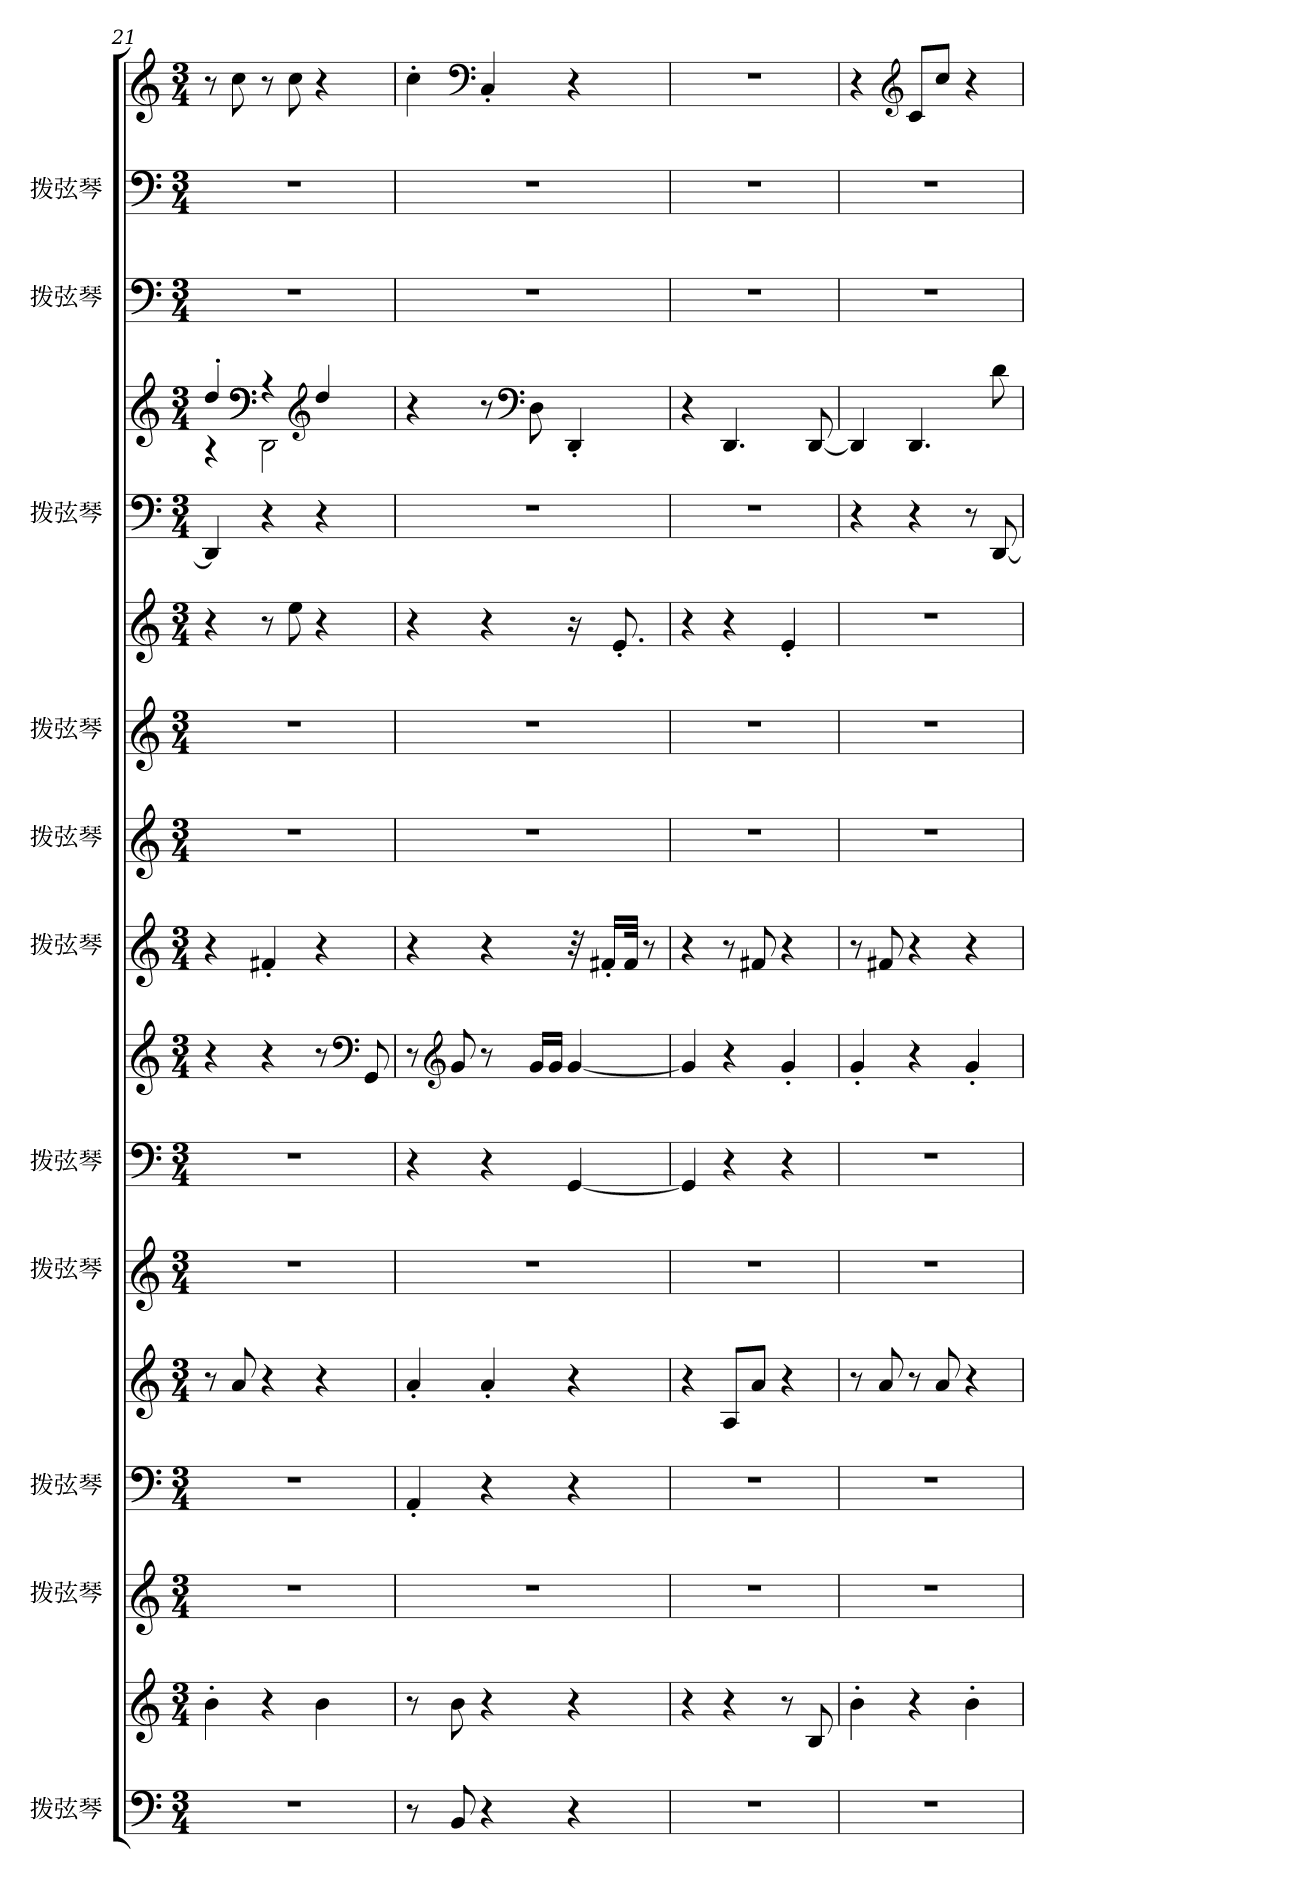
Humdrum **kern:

**kern	**kern	**kern	**kern	**kern	**kern	**kern	**kern	**kern	**kern	**kern	**kern	**kern	**kern	**kern	**kern	**kern
*part11	*part11	*part10	*part9	*part9	*part8	*part7	*part7	*part6	*part5	*part4	*part4	*part3	*part3	*part2	*part1	*part1
*staff17	*staff16	*staff15	*staff14	*staff13	*staff12	*staff11	*staff10	*staff9	*staff8	*staff7	*staff6	*staff5	*staff4	*staff3	*staff2	*staff1
*I"拨弦琴	*	*I"拨弦琴	*I"拨弦琴	*	*I"拨弦琴	*I"拨弦琴	*	*I"拨弦琴	*I"拨弦琴	*I"拨弦琴	*	*I"拨弦琴	*	*I"拨弦琴	*I"拨弦琴	*
!!LO:PB:g=z
*clefF4	*clefG2	*clefG2	*clefF4	*clefG2	*clefG2	*clefF4	*clefG2	*clefG2	*clefG2	*clefG2	*clefG2	*clefF4	*clefG2	*clefF4	*clefF4	*clefG2
*k[]	*k[]	*k[]	*k[]	*k[]	*k[]	*k[]	*k[]	*k[]	*k[]	*k[]	*k[]	*k[]	*k[]	*k[]	*k[]	*k[]
*M3/4	*M3/4	*M3/4	*M3/4	*M3/4	*M3/4	*M3/4	*M3/4	*M3/4	*M3/4	*M3/4	*M3/4	*M3/4	*M3/4	*M3/4	*M3/4	*M3/4
=21	=21	=21	=21	=21	=21	=21	=21	=21	=21	=21	=21	=21	=21	=21	=21	=21
*	*	*	*	*	*	*	*	*	*	*	*	*	*^	*	*	*
2.r	4b'\	2.r	2.r	8r	2.r	2.r	4r	4r	2.r	2.r	4r	4DD/]	4dd'/	4r	2.r	2.r	8r
.	.	.	.	8a/	.	.	.	.	.	.	.	.	.	.	.	.	8cc\
*	*	*	*	*	*	*	*	*	*	*	*	*	*clefF4	*	*	*	*
.	4r	.	.	4r	.	.	4r	4f#X'/	.	.	8r	4r	4r	2DD\	.	.	8r
.	.	.	.	.	.	.	.	.	.	.	8ee\	.	.	.	.	.	8cc\
*	*	*	*	*	*	*	*	*	*	*	*	*	*clefG2	*	*	*	*
.	4b\	.	.	4r	.	.	8r	4r	.	.	4r	4r	4dd/	.	.	.	4r
*	*	*	*	*	*	*	*clefF4	*	*	*	*	*	*	*	*	*	*
.	.	.	.	.	.	.	8GG/	.	.	.	.	.	.	.	.	.	.
*	*	*	*	*	*	*	*	*	*	*	*	*	*v	*v	*	*	*
=22	=22	=22	=22	=22	=22	=22	=22	=22	=22	=22	=22	=22	=22	=22	=22	=22
8r	8r	2.r	4AA'/	4a'/	2.r	4r	8r	4r	2.r	2.r	4r	2.r	4r	2.r	2.r	4cc'\
*	*	*	*	*	*	*	*clefG2	*	*	*	*	*	*	*	*	*
8BB/	8b\	.	.	.	.	.	8g/	.	.	.	.	.	.	.	.	.
*	*	*	*	*	*	*	*	*	*	*	*	*	*	*	*	*clefF4
4r	4r	.	4r	4a'/	.	4r	8r	4r	.	.	4r	.	8r	.	.	4C'/
*	*	*	*	*	*	*	*	*	*	*	*	*	*clefF4	*	*	*
.	.	.	.	.	.	.	16g/LL	.	.	.	.	.	8D\	.	.	.
.	.	.	.	.	.	.	16g/JJ	.	.	.	.	.	.	.	.	.
4r	4r	.	4r	4r	.	[4GG/	[4g/	32r	.	.	16r	.	4DD'/	.	.	4r
.	.	.	.	.	.	.	.	16f#X'/LL	.	.	.	.	.	.	.	.
.	.	.	.	.	.	.	.	.	.	.	8.e'/	.	.	.	.	.
.	.	.	.	.	.	.	.	32f#/JJk	.	.	.	.	.	.	.	.
.	.	.	.	.	.	.	.	8r	.	.	.	.	.	.	.	.
=23	=23	=23	=23	=23	=23	=23	=23	=23	=23	=23	=23	=23	=23	=23	=23	=23
2.r	4r	2.r	2.r	4r	2.r	4GG/]	4g/]	4r	2.r	2.r	4r	2.r	4r	2.r	2.r	2.r
.	4r	.	.	8A/L	.	4r	4r	8r	.	.	4r	.	4.DD/	.	.	.
.	.	.	.	8a/J	.	.	.	8f#X/	.	.	.	.	.	.	.	.
.	8r	.	.	4r	.	4r	4g'/	4r	.	.	4e'/	.	.	.	.	.
.	8B/	.	.	.	.	.	.	.	.	.	.	.	[8DD/	.	.	.
=24	=24	=24	=24	=24	=24	=24	=24	=24	=24	=24	=24	=24	=24	=24	=24	=24
2.r	4b'\	2.r	2.r	8r	2.r	2.r	4g'/	8r	2.r	2.r	2.r	4r	4DD/]	2.r	2.r	4r
.	.	.	.	8a/	.	.	.	8f#X/	.	.	.	.	.	.	.	.
*	*	*	*	*	*	*	*	*	*	*	*	*	*	*	*	*clefG2
.	4r	.	.	8r	.	.	4r	4r	.	.	.	4r	4.DD/	.	.	8c/L
.	.	.	.	8a/	.	.	.	.	.	.	.	.	.	.	.	8cc/J
.	4b'\	.	.	4r	.	.	4g'/	4r	.	.	.	8r	.	.	.	4r
.	.	.	.	.	.	.	.	.	.	.	.	[8DD/	8d\	.	.	.
=	=	=	=	=	=	=	=	=	=	=	=	=	=	=	=	=
*-	*-	*-	*-	*-	*-	*-	*-	*-	*-	*-	*-	*-	*-	*-	*-	*-
